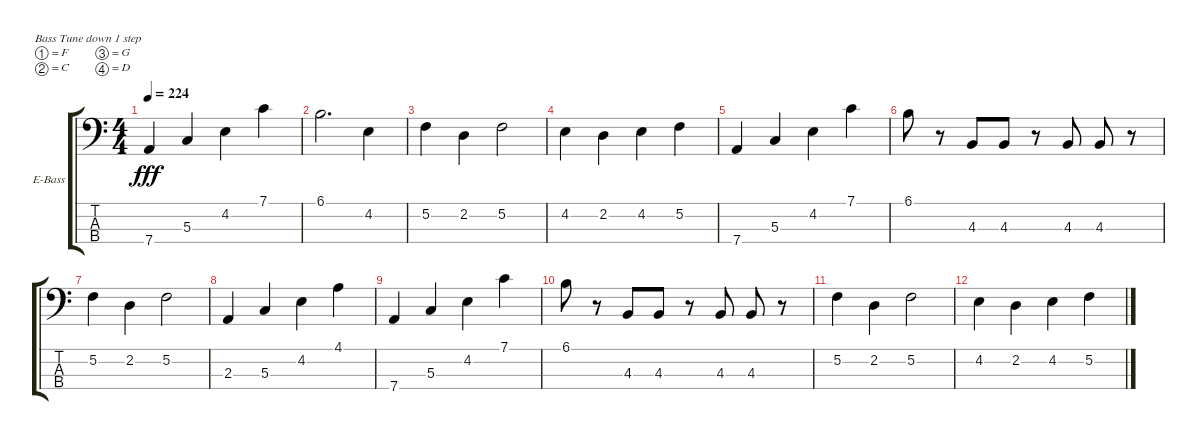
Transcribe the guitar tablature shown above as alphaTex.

\defaultSystemsLayout 4
\bracketExtendMode groupsimilarinstruments
\firstSystemTrackNameOrientation horizontal
\otherSystemsTrackNameOrientation horizontal
\track ("Electric Bass" "E-Bass") {instrument electricbassfinger}
\staff {score tabs}
\tuning (F2 C2 G1 D1)
\ts (4 4)
\tempo 224
\clef f4
\scale
0.333333
\ks c
7.4.4{dy fff} 5.3.4 4.2.4 7.1.4 |
\scale
0.333333 6.1.2{d} 4.2.4 |
\scale
0.333333 5.2.4 2.2.4 5.2.2 |
\scale
0.333333 4.2.4 2.2.4 4.2.4 5.2.4 |
\scale
0.333333 7.4.4 5.3.4 4.2.4 7.1.4 |
\scale
0.333333 6.1.8 r.8 4.3.8 4.3.8 r.8 4.3.8 4.3.8 r.8 |
\scale
0.333333 5.2.4 2.2.4 5.2.2 |
\scale
0.333333 2.3.4 5.3.4 4.2.4 4.1.4 |
\scale
0.333333 7.4.4 5.3.4 4.2.4 7.1.4 |
\scale
0.333333 6.1.8 r.8 4.3.8 4.3.8 r.8 4.3.8 4.3.8 r.8 |
\scale
0.333333 5.2.4 2.2.4 5.2.2 |
\scale
0.333333 4.2.4 2.2.4 4.2.4 5.2.4 |
\scale
0.333333 |
\scale
0.333333 |
\scale
0.333333 |
\scale
0.333333
